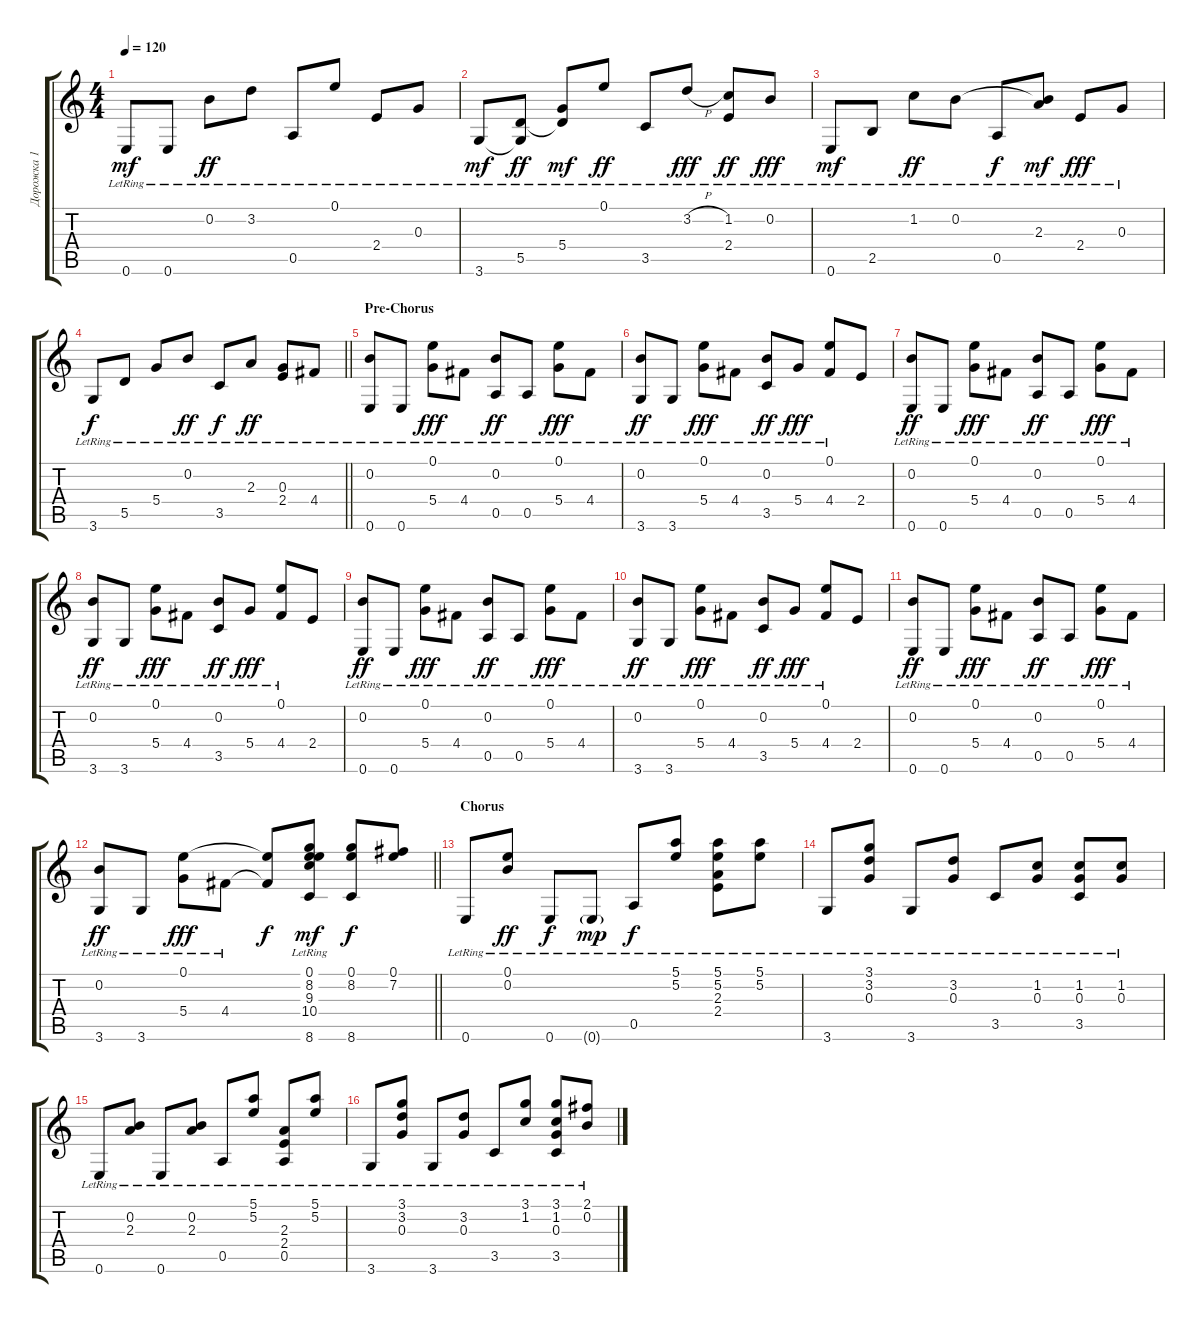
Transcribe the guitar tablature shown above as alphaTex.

\track ("Дорожка 1" "Дорожка 1") {instrument acousticguitarsteel}
\staff {score tabs}
\tuning (E4 B3 G3 D3 A2 E2) {hide}
\ts (4 4)
\tempo 120
\clef g2
\ks c
0.6{lr}.8{dy mf} 0.6{lr}.8 0.2{lr}.8{dy ff} 3.2{lr}.8 0.5{lr}.8 0.1{lr}.8 2.4{lr}.8 0.3{lr}.8 |
3.6{lr}.8{dy mf} (5.5{lr} 3.6{t}).8{dy ff} (5.4{lr} 5.5{t}).8{dy mf} 0.1{lr}.8{dy ff} 3.5{lr}.8 3.2{h lr}.8{dy fff} (1.2{lr} 2.4{lr}).8{dy ff} 0.2{lr}.8{dy fff} |
0.6{lr}.8{dy mf} 2.5{lr}.8 1.2{lr}.8{dy ff} 0.2{lr}.8 0.5{lr}.8{dy f} (0.2{t} 2.3{lr}).8{dy mf} 2.4{lr}.8{dy fff} 0.3{lr}.8 |
\barLineRight lightlight
3.6{lr}.8{dy f} 5.5{lr}.8 5.4{lr}.8 0.2{lr}.8{dy ff} 3.5{lr}.8{dy f} 2.3{lr}.8{dy ff} (0.3{lr} 2.4{lr}).8 4.4{lr}.8 |
\section ("" "Pre-Chorus")
(0.2{lr} 0.6{lr}).8 0.6{lr}.8 (0.1{lr} 5.4{lr}).8{dy fff} 4.4{lr}.8 (0.2{lr} 0.5{lr}).8{dy ff} 0.5{lr}.8 (0.1{lr} 5.4{lr}).8{dy fff} 4.4{lr}.8 |
(0.2{lr} 3.6{lr}).8{dy ff} 3.6{lr}.8 (0.1{lr} 5.4{lr}).8{dy fff} 4.4{lr}.8 (0.2{lr} 3.5{lr}).8{dy ff} 5.4{lr}.8{dy fff} (0.1 4.4{lr}).8 2.4.8 |
(0.2{lr} 0.6{lr}).8{dy ff} 0.6{lr}.8 (0.1{lr} 5.4{lr}).8{dy fff} 4.4{lr}.8 (0.2{lr} 0.5{lr}).8{dy ff} 0.5{lr}.8 (0.1{lr} 5.4{lr}).8{dy fff} 4.4{lr}.8 |
(0.2{lr} 3.6{lr}).8{dy ff} 3.6{lr}.8 (0.1{lr} 5.4{lr}).8{dy fff} 4.4{lr}.8 (0.2{lr} 3.5{lr}).8{dy ff} 5.4{lr}.8{dy fff} (0.1 4.4{lr}).8 2.4.8 |
(0.2{lr} 0.6{lr}).8{dy ff} 0.6{lr}.8 (0.1{lr} 5.4{lr}).8{dy fff} 4.4{lr}.8 (0.2{lr} 0.5{lr}).8{dy ff} 0.5{lr}.8 (0.1{lr} 5.4{lr}).8{dy fff} 4.4{lr}.8 |
(0.2{lr} 3.6{lr}).8{dy ff} 3.6{lr}.8 (0.1{lr} 5.4{lr}).8{dy fff} 4.4{lr}.8 (0.2{lr} 3.5{lr}).8{dy ff} 5.4{lr}.8{dy fff} (0.1 4.4{lr}).8 2.4.8 |
(0.2{lr} 0.6{lr}).8{dy ff} 0.6{lr}.8 (0.1{lr} 5.4{lr}).8{dy fff} 4.4{lr}.8 (0.2{lr} 0.5{lr}).8{dy ff} 0.5{lr}.8 (0.1{lr} 5.4{lr}).8{dy fff} 4.4{lr}.8 |
\barLineRight lightlight
(0.2{lr} 3.6{lr}).8{dy ff} 3.6{lr}.8 (0.1{lr} 5.4{lr}).8{dy fff} 4.4{lr}.8 (0.1{t} 4.4{t}).8{dy f} (0.1 8.2{lr} 9.3 10.4 8.6).8{dy mf} (0.1 8.2 8.6).8{dy f} (0.1 7.2).8 |
\section ("" "Chorus")
0.6{lr}.8 (0.1{lr} 0.2{lr}).8{dy ff} 0.6{lr}.8{dy f} 0.6{g lr}.8{dy mp} 0.5{lr}.8{dy f} (5.1{lr} 5.2{lr}).8 (5.1{lr} 5.2{lr} 2.3{lr} 2.4{lr}).8 (5.1{lr} 5.2{lr}).8 |
3.6{lr}.8 (3.1{lr} 3.2{lr} 0.3{lr}).8 3.6{lr}.8 (3.2{lr} 0.3{lr}).8 3.5{lr}.8 (1.2{lr} 0.3{lr}).8 (1.2{lr} 0.3{lr} 3.5{lr}).8 (1.2{lr} 0.3{lr}).8 |
0.6{lr}.8 (0.2{lr} 2.3{lr}).8 0.6{lr}.8 (0.2{lr} 2.3{lr}).8 0.5{lr}.8 (5.1{lr} 5.2{lr}).8 (2.3{lr} 2.4{lr} 0.5{lr}).8 (5.1{lr} 5.2{lr}).8 |
3.6{lr}.8 (3.1{lr} 3.2{lr} 0.3{lr}).8 3.6{lr}.8 (3.2{lr} 0.3{lr}).8 3.5{lr}.8 (3.1 1.2{lr}).8 (3.1 1.2{lr} 0.3{lr} 3.5{lr}).8 (2.1 0.2{lr}).8
